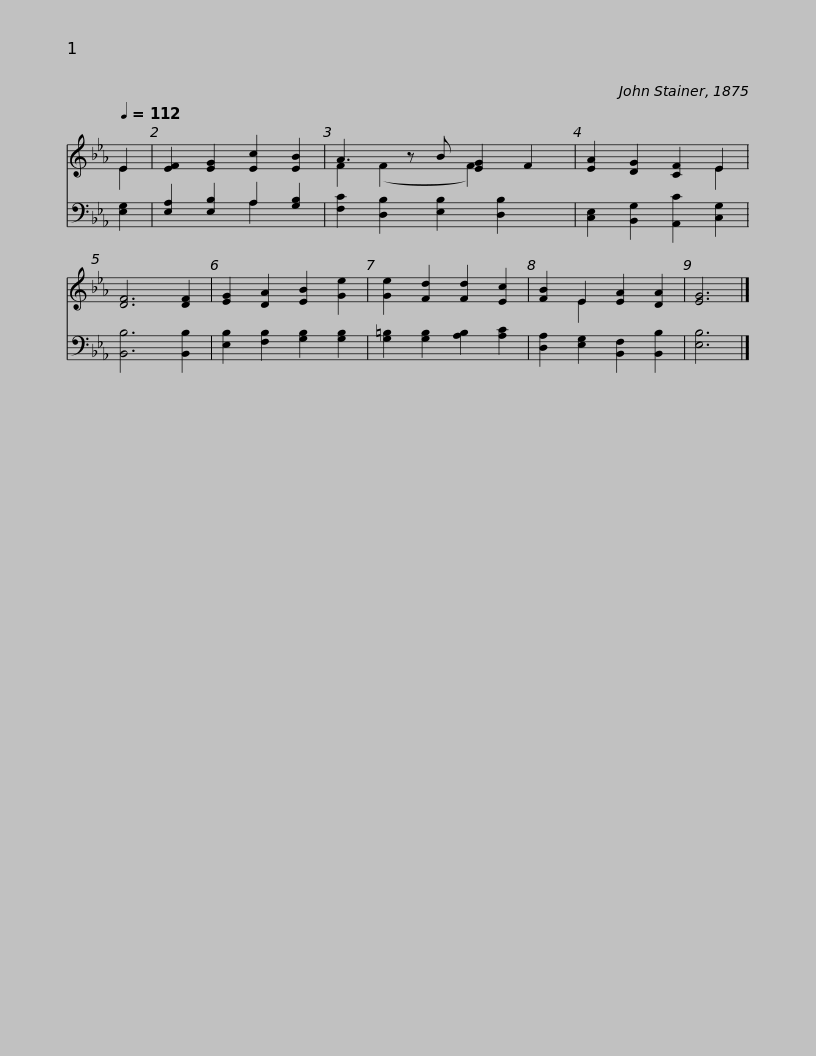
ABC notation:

X:1
%%score ( 1 2 ) ( 3 4 )
L:1/8
Q:1/4=112
M:none
I:linebreak $
K:Eb
V:1 treble
V:2 treble
V:3 bass
V:4 bass
V:1
 E2 | [EF]2 [EG]2 [Ec]2 [EB]2 | A3 z B [EG]2 F2 | [EA]2 [DG]2 [CF]2 E2 | [DF]6 [DF]2 | %5
 [EG]2 [DA]2 [EB]2 [Ge]2 | [Ge]2 [Fd]2 [Fd]2 [Ec]2 | [FB]2 E2 [EA]2 [DA]2 | [EG]6 |] %9
V:2
 E2 | x8 | F2 (F2 x F2) x2 | x6 E2 | x8 | %5
 x8 | x8 | x2 E2 x4 | x6 |] %9
V:3
 [E,G,]2 | [E,A,]2 [E,B,]2 A,2 [G,B,]2 | [F,C]2 [D,B,]2 [E,B,]2 [D,B,]2 x | [C,E,]2 [B,,G,]2 [A,,C]2 [C,G,]2 | [B,,B,]6 [B,,B,]2 | %5
 [E,B,]2 [F,B,]2 [G,B,]2 [G,B,]2 | [G,=B,]2 [G,B,]2 [A,B,]2 [A,C]2 | [D,A,]2 [E,G,]2 [B,,F,]2 [B,,B,]2 | [E,B,]6 |] %9
V:4
 x2 | x4 A,2 x2 | x9 | x8 | x8 | %5
 x8 | x8 | x8 | x6 |] %9
